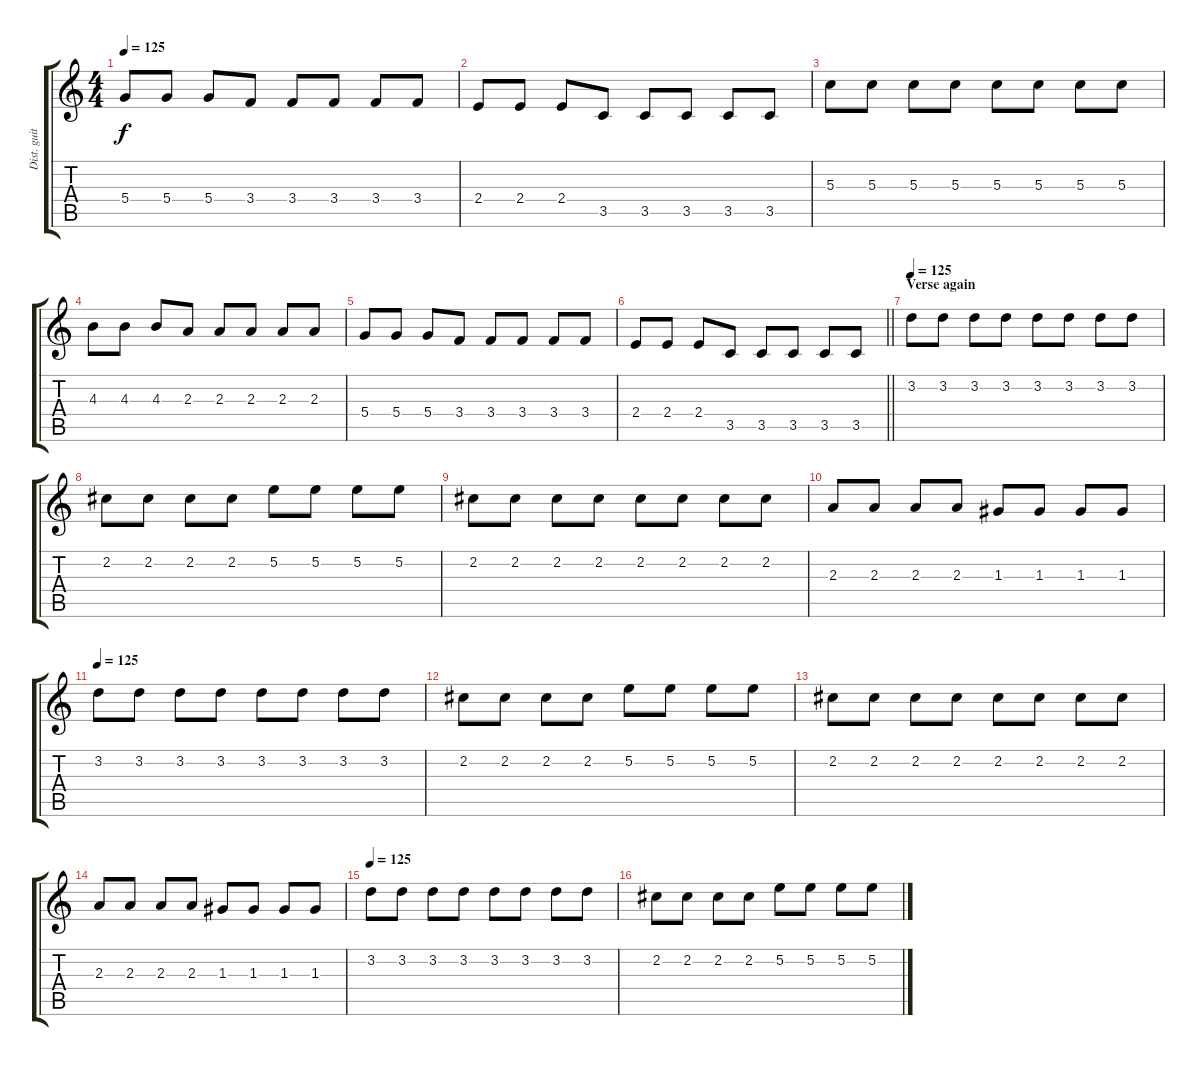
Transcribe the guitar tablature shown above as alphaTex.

\track ("Dist. guitar 2" "Dist. guit") {instrument overdrivenguitar}
\staff {score tabs}
\tuning (E4 B3 G3 D3 A2 E2) {hide}
\ts (4 4)
\tempo 125
\clef g2
\ks c
5.4.8{dy f} 5.4.8 5.4.8 3.4.8 3.4.8 3.4.8 3.4.8 3.4.8 |
2.4.8 2.4.8 2.4.8 3.5.8 3.5.8 3.5.8 3.5.8 3.5.8 |
5.3.8 5.3.8 5.3.8 5.3.8 5.3.8 5.3.8 5.3.8 5.3.8 |
4.3.8 4.3.8 4.3.8 2.3.8 2.3.8 2.3.8 2.3.8 2.3.8 |
5.4.8 5.4.8 5.4.8 3.4.8 3.4.8 3.4.8 3.4.8 3.4.8 |
\barLineRight lightlight
2.4.8 2.4.8 2.4.8 3.5.8 3.5.8 3.5.8 3.5.8 3.5.8 |
\section ("" "Verse again")
\tempo 125
3.2.8 3.2.8 3.2.8 3.2.8 3.2.8 3.2.8 3.2.8 3.2.8 |
2.2.8 2.2.8 2.2.8 2.2.8 5.2.8 5.2.8 5.2.8 5.2.8 |
2.2.8 2.2.8 2.2.8 2.2.8 2.2.8 2.2.8 2.2.8 2.2.8 |
2.3.8 2.3.8 2.3.8 2.3.8 1.3.8 1.3.8 1.3.8 1.3.8 |
\tempo 125
3.2.8 3.2.8 3.2.8 3.2.8 3.2.8 3.2.8 3.2.8 3.2.8 |
2.2.8 2.2.8 2.2.8 2.2.8 5.2.8 5.2.8 5.2.8 5.2.8 |
2.2.8 2.2.8 2.2.8 2.2.8 2.2.8 2.2.8 2.2.8 2.2.8 |
2.3.8 2.3.8 2.3.8 2.3.8 1.3.8 1.3.8 1.3.8 1.3.8 |
\tempo 125
3.2.8 3.2.8 3.2.8 3.2.8 3.2.8 3.2.8 3.2.8 3.2.8 |
2.2.8 2.2.8 2.2.8 2.2.8 5.2.8 5.2.8 5.2.8 5.2.8
